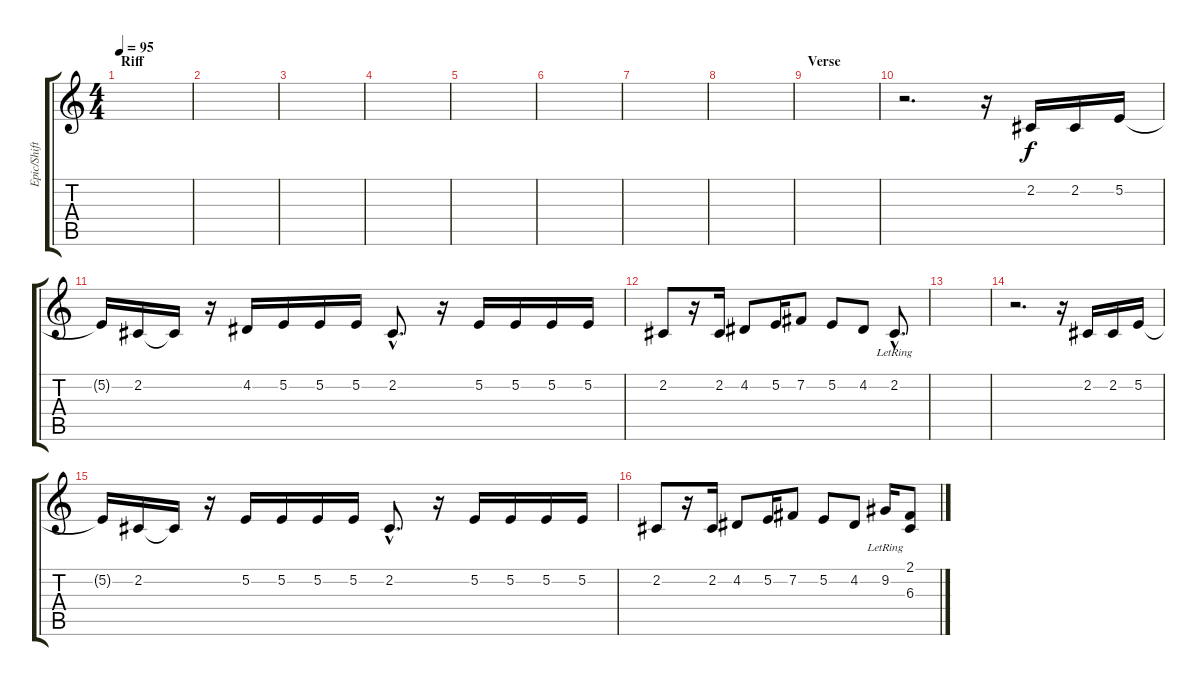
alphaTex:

\track ("Epic/Shifty - Vocals" "Epic/Shift") {instrument oboe}
\staff {score tabs}
\tuning (E4 B3 G3 D3 A2 E2) {hide}
\ts (4 4)
\section ("" "Riff")
\tempo 95
\clef g2
\ks c
|
|
|
|
|
|
|
|
\section ("" "Verse")
|
r.2{d} r.16 2.2.16 2.2.16 5.2.16 |
5.2{t}.16 2.2.16 2.2{t}.16 r.16 4.2.16 5.2.16 5.2.16 5.2.16 2.2{hac}.8{d} r.16 5.2.16 5.2.16 5.2.16 5.2.16 |
2.2.8 r.16 2.2.16 4.2.8 5.2.16 7.2.8 5.2.8 4.2.8 2.2{hac lr}.8{d} |
|
r.2{d} r.16 2.2.16 2.2.16 5.2.16 |
5.2{t}.16 2.2.16 2.2{t}.16 r.16 5.2.16 5.2.16 5.2.16 5.2.16 2.2{hac}.8{d} r.16 5.2.16 5.2.16 5.2.16 5.2.16 |
2.2.8 r.16 2.2.16 4.2.8 5.2.16 7.2.8 5.2.8 4.2.8 9.2{lr}.16 (2.1 6.3).8
